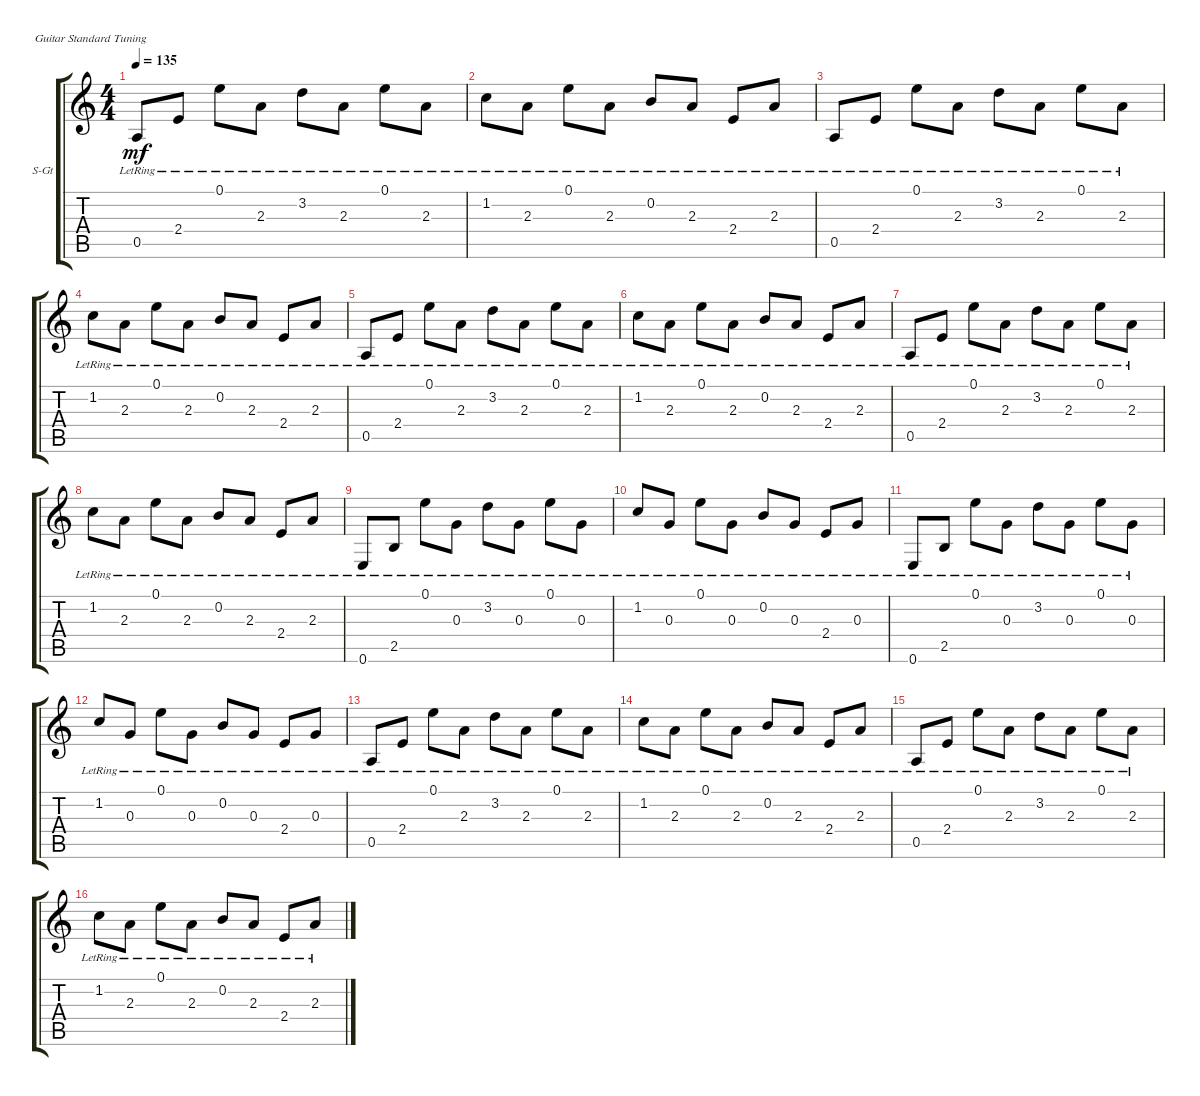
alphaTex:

\defaultSystemsLayout 4
\bracketExtendMode groupsimilarinstruments
\firstSystemTrackNameOrientation horizontal
\otherSystemsTrackNameOrientation horizontal
\track ("Steel Guitar" "S-Gt") {instrument acousticguitarsteel}
\staff {score tabs}
\tuning (E4 B3 G3 D3 A2 E2)
\ts (4 4)
\tempo 135
\clef g2
\scale
0.333333
\ks c
0.5{lr}.8{dy mf} 2.4{lr}.8 0.1{lr}.8 2.3{lr}.8 3.2{lr}.8 2.3{lr}.8 0.1{lr}.8 2.3{lr}.8 |
\scale
0.333333 1.2{lr}.8 2.3{lr}.8 0.1{lr}.8 2.3{lr}.8 0.2{lr}.8 2.3{lr}.8 2.4{lr}.8 2.3{lr}.8 |
\scale
0.333333 0.5{lr}.8 2.4{lr}.8 0.1{lr}.8 2.3{lr}.8 3.2{lr}.8 2.3{lr}.8 0.1{lr}.8 2.3{lr}.8 |
\scale
0.333333 1.2{lr}.8 2.3{lr}.8 0.1{lr}.8 2.3{lr}.8 0.2{lr}.8 2.3{lr}.8 2.4{lr}.8 2.3{lr}.8 |
\scale
0.333333 0.5{lr}.8 2.4{lr}.8 0.1{lr}.8 2.3{lr}.8 3.2{lr}.8 2.3{lr}.8 0.1{lr}.8 2.3{lr}.8 |
\scale
0.333333 1.2{lr}.8 2.3{lr}.8 0.1{lr}.8 2.3{lr}.8 0.2{lr}.8 2.3{lr}.8 2.4{lr}.8 2.3{lr}.8 |
\scale
0.333333 0.5{lr}.8 2.4{lr}.8 0.1{lr}.8 2.3{lr}.8 3.2{lr}.8 2.3{lr}.8 0.1{lr}.8 2.3{lr}.8 |
\scale
0.333333 1.2{lr}.8 2.3{lr}.8 0.1{lr}.8 2.3{lr}.8 0.2{lr}.8 2.3{lr}.8 2.4{lr}.8 2.3{lr}.8 |
\scale
0.333333 0.6{lr}.8 2.5{lr}.8 0.1{lr}.8 0.3{lr}.8 3.2{lr}.8 0.3{lr}.8 0.1{lr}.8 0.3{lr}.8 |
\scale
0.333333 1.2{lr}.8 0.3{lr}.8 0.1{lr}.8 0.3{lr}.8 0.2{lr}.8 0.3{lr}.8 2.4{lr}.8 0.3{lr}.8 |
\scale
0.333333 0.6{lr}.8 2.5{lr}.8 0.1{lr}.8 0.3{lr}.8 3.2{lr}.8 0.3{lr}.8 0.1{lr}.8 0.3{lr}.8 |
\scale
0.333333 1.2{lr}.8 0.3{lr}.8 0.1{lr}.8 0.3{lr}.8 0.2{lr}.8 0.3{lr}.8 2.4{lr}.8 0.3{lr}.8 |
\scale
0.333333 0.5{lr}.8 2.4{lr}.8 0.1{lr}.8 2.3{lr}.8 3.2{lr}.8 2.3{lr}.8 0.1{lr}.8 2.3{lr}.8 |
\scale
0.333333 1.2{lr}.8 2.3{lr}.8 0.1{lr}.8 2.3{lr}.8 0.2{lr}.8 2.3{lr}.8 2.4{lr}.8 2.3{lr}.8 |
\scale
0.333333 0.5{lr}.8 2.4{lr}.8 0.1{lr}.8 2.3{lr}.8 3.2{lr}.8 2.3{lr}.8 0.1{lr}.8 2.3{lr}.8 |
\scale
0.333333 1.2{lr}.8 2.3{lr}.8 0.1{lr}.8 2.3{lr}.8 0.2{lr}.8 2.3{lr}.8 2.4{lr}.8 2.3{lr}.8
